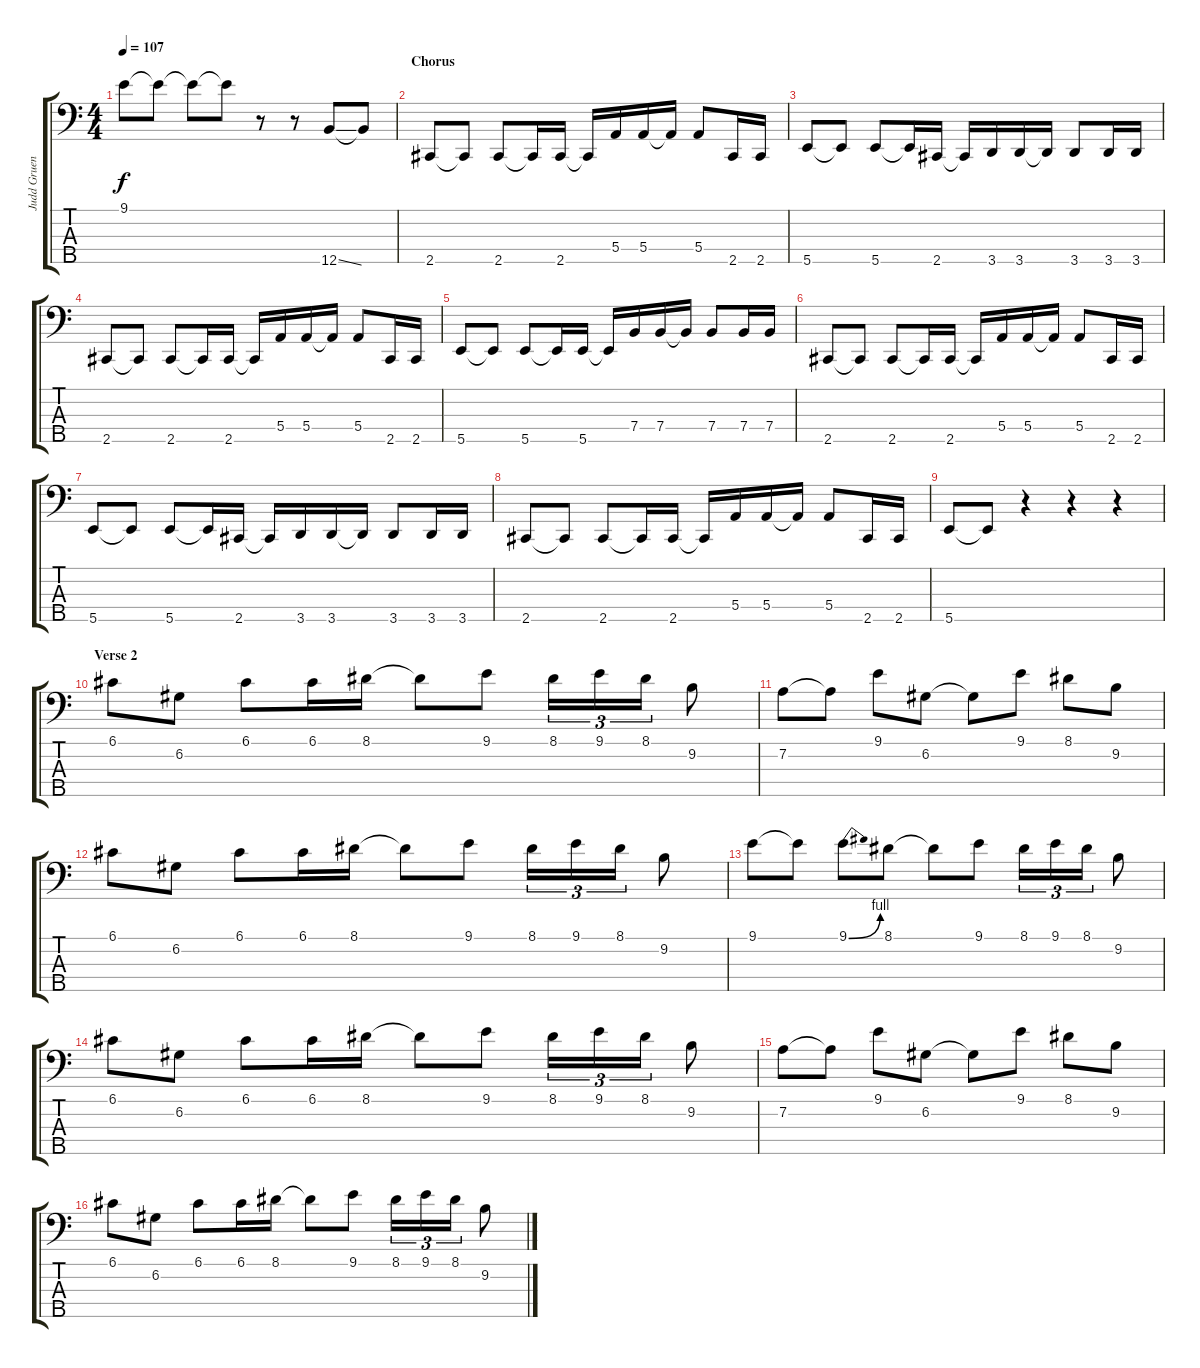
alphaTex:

\track ("Judd Gruenbaum (Volume Effect)" "Judd Gruen") {instrument electricbassfinger}
\staff {score tabs}
\tuning (G2 D2 A1 E1 B0) {hide}
\ts (4 4)
\tempo 107
\clef f4
\ks c
9.1.8{dy f} 9.1{t}.8 9.1{t}.8 9.1{t}.8 r.8 r.8 12.5{ss}.8 12.5{t}.8 |
\section ("" "Chorus")
2.5.8{instrument electricbasspick} 2.5{t}.8 2.5.8 2.5{t}.16 2.5.16 2.5{t}.16 5.4.16 5.4.16 5.4{t}.16 5.4.8 2.5.16 2.5.16 |
5.5.8 5.5{t}.8 5.5.8 5.5{t}.16 2.5.16 2.5{t}.16 3.5.16 3.5.16 3.5{t}.16 3.5.8 3.5.16 3.5.16 |
2.5.8 2.5{t}.8 2.5.8 2.5{t}.16 2.5.16 2.5{t}.16 5.4.16 5.4.16 5.4{t}.16 5.4.8 2.5.16 2.5.16 |
5.5.8 5.5{t}.8 5.5.8 5.5{t}.16 5.5.16 5.5{t}.16 7.4.16 7.4.16 7.4{t}.16 7.4.8 7.4.16 7.4.16 |
2.5.8 2.5{t}.8 2.5.8 2.5{t}.16 2.5.16 2.5{t}.16 5.4.16 5.4.16 5.4{t}.16 5.4.8 2.5.16 2.5.16 |
5.5.8 5.5{t}.8 5.5.8 5.5{t}.16 2.5.16 2.5{t}.16 3.5.16 3.5.16 3.5{t}.16 3.5.8 3.5.16 3.5.16 |
2.5.8 2.5{t}.8 2.5.8 2.5{t}.16 2.5.16 2.5{t}.16 5.4.16 5.4.16 5.4{t}.16 5.4.8 2.5.16 2.5.16 |
5.5.8 5.5{t}.8 r.4 r.4 r.4 |
\section ("" "Verse 2")
6.1.8{instrument electricbassfinger} 6.2.8 6.1.8 6.1.16 8.1.16 8.1{t}.8 9.1.8 8.1.16{tu (3 2)} 9.1.16{tu (3 2)} 8.1.16{tu (3 2)} 9.2.8 |
7.2.8 7.2{t}.8 9.1.8 6.2.8 6.2{t}.8 9.1.8 8.1.8 9.2.8 |
6.1.8 6.2.8 6.1.8 6.1.16 8.1.16 8.1{t}.8 9.1.8 8.1.16{tu (3 2)} 9.1.16{tu (3 2)} 8.1.16{tu (3 2)} 9.2.8 |
9.1.8 9.1{t}.8 9.1{be (bend 0 0 60 4)}.8 8.1.8 8.1{t}.8 9.1.8 8.1.16{tu (3 2)} 9.1.16{tu (3 2)} 8.1.16{tu (3 2)} 9.2.8 |
6.1.8 6.2.8 6.1.8 6.1.16 8.1.16 8.1{t}.8 9.1.8 8.1.16{tu (3 2)} 9.1.16{tu (3 2)} 8.1.16{tu (3 2)} 9.2.8 |
7.2.8 7.2{t}.8 9.1.8 6.2.8 6.2{t}.8 9.1.8 8.1.8 9.2.8 |
6.1.8 6.2.8 6.1.8 6.1.16 8.1.16 8.1{t}.8 9.1.8 8.1.16{tu (3 2)} 9.1.16{tu (3 2)} 8.1.16{tu (3 2)} 9.2.8
